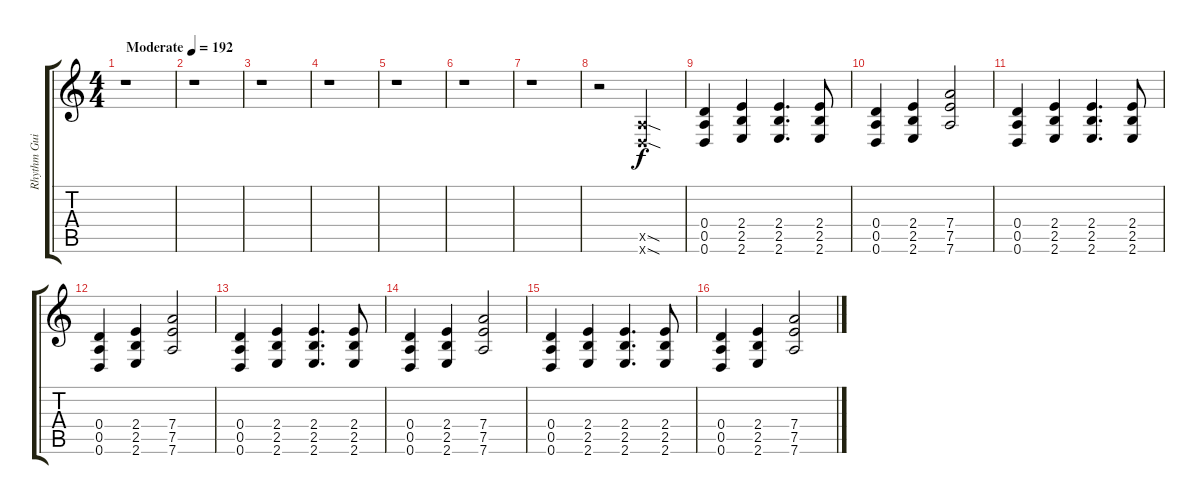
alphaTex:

\track ("Rhythm Guitar  " "Rhythm Gui") {instrument overdrivenguitar}
\staff {score tabs}
\tuning (E4 B3 G3 D3 A2 D2) {hide}
\ts (4 4)
\tempo (192 "Moderate")
\clef g2
\ks c
r.1{dy f instrument overdrivenguitar} |
r.1 |
r.1 |
r.1 |
r.1 |
r.1 |
r.1 |
r.2 (0.5{sod x} 0.6{sod x}).2 |
(0.4 0.5 0.6).4 (2.4 2.5 2.6).4 (2.4 2.5 2.6).4{d} (2.4 2.5 2.6).8 |
(0.4 0.5 0.6).4 (2.4 2.5 2.6).4 (7.4 7.5 7.6).2 |
(0.4 0.5 0.6).4 (2.4 2.5 2.6).4 (2.4 2.5 2.6).4{d} (2.4 2.5 2.6).8 |
(0.4 0.5 0.6).4 (2.4 2.5 2.6).4 (7.4 7.5 7.6).2 |
(0.4 0.5 0.6).4 (2.4 2.5 2.6).4 (2.4 2.5 2.6).4{d} (2.4 2.5 2.6).8 |
(0.4 0.5 0.6).4 (2.4 2.5 2.6).4 (7.4 7.5 7.6).2 |
(0.4 0.5 0.6).4 (2.4 2.5 2.6).4 (2.4 2.5 2.6).4{d} (2.4 2.5 2.6).8 |
(0.4 0.5 0.6).4 (2.4 2.5 2.6).4 (7.4 7.5 7.6).2
